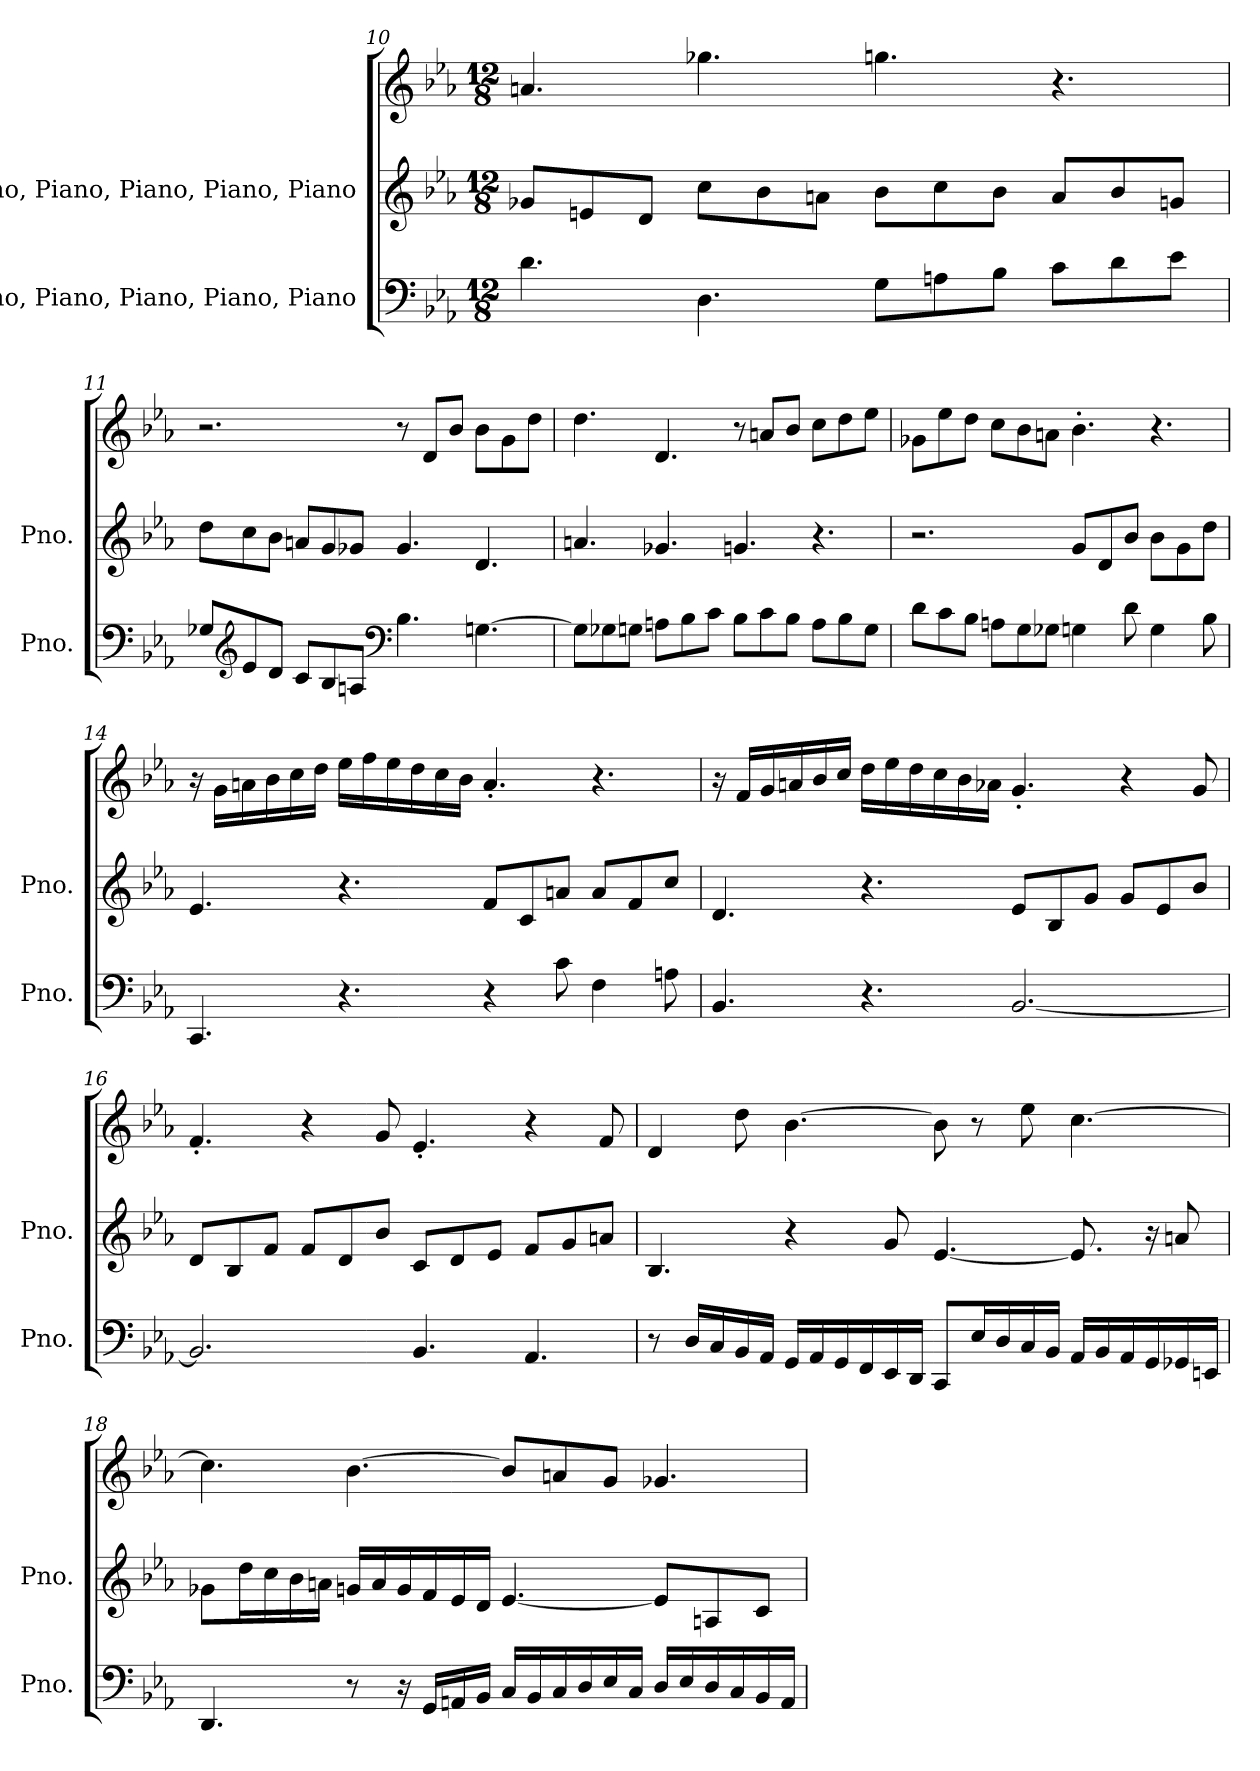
**kern	**kern	**kern
*part2	*part1	*part1
*staff3	*staff2	*staff1
*I"Piano, Piano, Piano, Piano, Piano	*I"Piano, Piano, Piano, Piano, Piano	*
*I'Pno.	*I'Pno.	*
!!LO:LB:g=z
*clefF4	*clefG2	*clefG2
*k[b-e-a-]	*k[b-e-a-]	*k[b-e-a-]
*M12/8	*M12/8	*M12/8
=10	=10	=10
4.d\	8g-X/L	4.an/
.	8en/	.
.	8d/J	.
4.D\	8cc\L	4.gg-X\
.	8b-\	.
.	8an\J	.
8G\L	8b-\L	4.ggn\
8An\	8cc\	.
8B-\J	8b-\J	.
8c\L	8a/L	4.r
8d\	8b-/	.
8e-\J	8gn/J	.
=11	=11	=11
8G-X/L	8dd\L	2.r
*clefG2	*	*
8e-/	8cc\	.
8d/J	8b-\J	.
8c/L	8an/L	.
8B-/	8g/	.
8An/J	8g-X/J	.
*clefF4	*	*
4.B-\	4.g-/	8r
.	.	8d/L
.	.	8b-/J
[4.Gn\	4.d/	8b-\L
.	.	8g\
.	.	8dd\J
!!LO:LB:g=z
=12	=12	=12
8G\L]	4.an/	4.dd\
8G-X\	.	.
8Gn\J	.	.
8An\L	4.g-X/	4.d/
8B-\	.	.
8c\J	.	.
8B-\L	4.gn/	8r
8c\	.	8an/L
8B-\J	.	8b-/J
8A\L	4.r	8cc\L
8B-\	.	8dd\
8G\J	.	8ee-\J
=13	=13	=13
8d\L	2.r	8g-X\L
8c\	.	8ee-\
8B-\J	.	8dd\J
8An\L	.	8cc\L
8G\	.	8b-\
8G-X\J	.	8an\J
4Gn\	8g/L	4.b-'\
.	8d/	.
8d\	8b-/J	.
4G\	8b-\L	4.r
.	8g\	.
8B-\	8dd\J	.
!!LO:LB:g=z
=14	=14	=14
4.CC/	4.e-/	16r
.	.	16g\LL
.	.	16an\
.	.	16b-\
.	.	16cc\
.	.	16dd\JJ
4.r	4.r	16ee-\LL
.	.	16ff\
.	.	16ee-\
.	.	16dd\
.	.	16cc\
.	.	16b-\JJ
4r	8f/L	4.a'/
.	8c/	.
8c\	8an/J	.
4F\	8a/L	4.r
.	8f/	.
8An\	8cc/J	.
=15	=15	=15
4.BB-/	4.d/	16r
.	.	16f/LL
.	.	16g/
.	.	16an/
.	.	16b-/
.	.	16cc/JJ
4.r	4.r	16dd\LL
.	.	16ee-\
.	.	16dd\
.	.	16cc\
.	.	16b-\
.	.	16a-X\JJ
[2.BB-/	8e-/L	4.g'/
.	8B-/	.
.	8g/J	.
.	8g/L	4r
.	8e-/	.
.	8b-/J	8g/
!!LO:PB:g=z
=16	=16	=16
2.BB-/]	8d/L	4.f'/
.	8B-/	.
.	8f/J	.
.	8f/L	4r
.	8d/	.
.	8b-/J	8g/
4.BB-/	8c/L	4.e-'/
.	8d/	.
.	8e-/J	.
4.AA-/	8f/L	4r
.	8g/	.
.	8an/J	8f/
=17	=17	=17
8r	4.B-/	4d/
16D/LL	.	.
16C/	.	.
16BB-/	.	8dd\
16AA-/JJ	.	.
16GG/LL	4r	[4.b-\
16AA-/	.	.
16GG/	.	.
16FF/	.	.
16EE-/	8g/	.
16DD/JJ	.	.
8CC/L	[4.e-/	8b-\]
16E-/L	.	8r
16D/	.	.
16C/	.	8ee-\
16BB-/JJ	.	.
16AA-/LL	8.e-/]	[4.cc\
16BB-/	.	.
16AA-/	.	.
16GG/	16r	.
16GG-X/	8an/	.
16EEn/JJ	.	.
!!LO:LB:g=z
=18	=18	=18
4.DD/	8g-X\L	4.cc\]
.	16dd\L	.
.	16cc\	.
.	16b-\	.
.	16an\JJ	.
8r	16gn/LL	[4.b-\
.	16a/	.
16r	16g/	.
16GG/LL	16f/	.
16AAn/	16e-/	.
16BB-/JJ	16d/JJ	.
16C/LL	[4.e-/	8b-/L]
16BB-/	.	.
16C/	.	8an/
16D/	.	.
16E-/	.	8g/J
16C/JJ	.	.
16D/LL	8e-/L]	4.g-X/
16E-/	.	.
16D/	8An/	.
16C/	.	.
16BB-/	8c/J	.
16AA/JJ	.	.
=	=	=
*-	*-	*-
